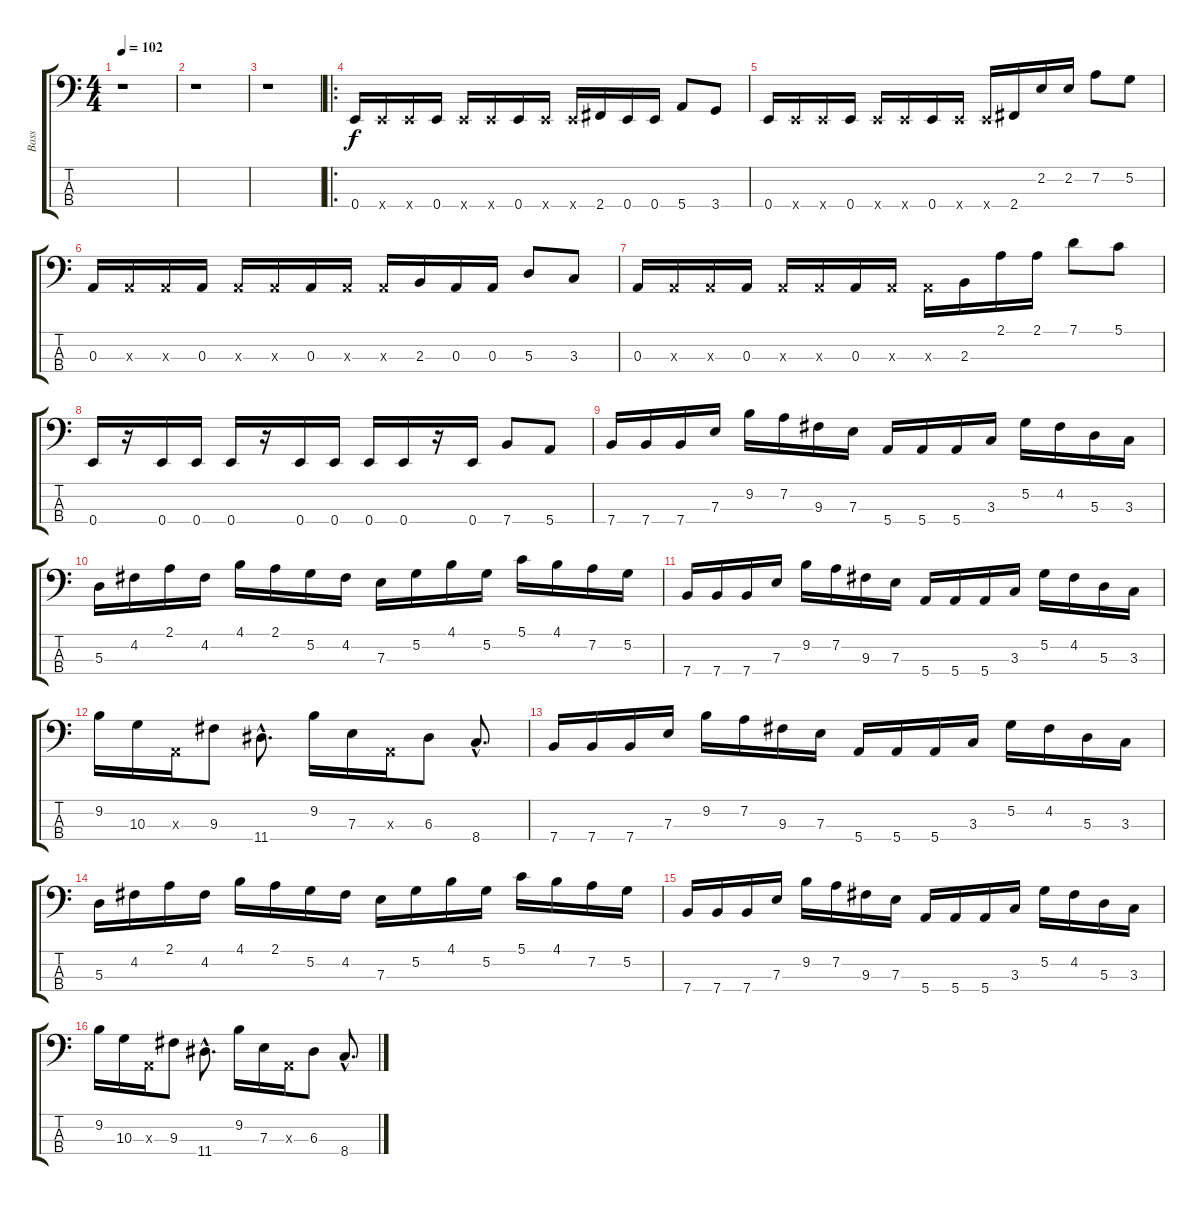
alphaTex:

\track ("Bass" "Bass") {instrument electricbassfinger}
\staff {score tabs}
\tuning (G2 D2 A1 E1) {hide}
\ts (4 4)
\tempo 102
\clef f4
\ks c
r.1{dy f} |
r.1 |
r.1 |
\ro
0.4.16 0.4{x}.16 0.4{x}.16 0.4.16 0.4{x}.16 0.4{x}.16 0.4.16 0.4{x}.16 0.4{x}.16 2.4.16 0.4.16 0.4.16 5.4.8 3.4.8 |
0.4.16 0.4{x}.16 0.4{x}.16 0.4.16 0.4{x}.16 0.4{x}.16 0.4.16 0.4{x}.16 0.4{x}.16 2.4.16 2.2.16 2.2.16 7.2.8 5.2.8 |
0.3.16 0.3{x}.16 0.3{x}.16 0.3.16 0.3{x}.16 0.3{x}.16 0.3.16 0.3{x}.16 0.3{x}.16 2.3.16 0.3.16 0.3.16 5.3.8 3.3.8 |
0.3.16 0.3{x}.16 0.3{x}.16 0.3.16 0.3{x}.16 0.3{x}.16 0.3.16 0.3{x}.16 0.3{x}.16 2.3.16 2.1.16 2.1.16 7.1.8 5.1.8 |
0.4.16 r.16 0.4.16 0.4.16 0.4.16 r.16 0.4.16 0.4.16 0.4.16 0.4.16 r.16 0.4.16 7.4.8 5.4.8 |
7.4.16 7.4.16 7.4.16 7.3.16 9.2.16 7.2.16 9.3.16 7.3.16 5.4.16 5.4.16 5.4.16 3.3.16 5.2.16 4.2.16 5.3.16 3.3.16 |
5.3.16 4.2.16 2.1.16 4.2.16 4.1.16 2.1.16 5.2.16 4.2.16 7.3.16 5.2.16 4.1.16 5.2.16 5.1.16 4.1.16 7.2.16 5.2.16 |
7.4.16 7.4.16 7.4.16 7.3.16 9.2.16 7.2.16 9.3.16 7.3.16 5.4.16 5.4.16 5.4.16 3.3.16 5.2.16 4.2.16 5.3.16 3.3.16 |
9.2.16 10.3.16 0.3{x}.16 9.3.8 11.4{hac}.8{d} 9.2.16 7.3.16 0.3{x}.16 6.3.8 8.4{hac}.8{d} |
7.4.16 7.4.16 7.4.16 7.3.16 9.2.16 7.2.16 9.3.16 7.3.16 5.4.16 5.4.16 5.4.16 3.3.16 5.2.16 4.2.16 5.3.16 3.3.16 |
5.3.16 4.2.16 2.1.16 4.2.16 4.1.16 2.1.16 5.2.16 4.2.16 7.3.16 5.2.16 4.1.16 5.2.16 5.1.16 4.1.16 7.2.16 5.2.16 |
7.4.16 7.4.16 7.4.16 7.3.16 9.2.16 7.2.16 9.3.16 7.3.16 5.4.16 5.4.16 5.4.16 3.3.16 5.2.16 4.2.16 5.3.16 3.3.16 |
9.2.16 10.3.16 0.3{x}.16 9.3.8 11.4{hac}.8{d} 9.2.16 7.3.16 0.3{x}.16 6.3.8 8.4{hac}.8{d}
